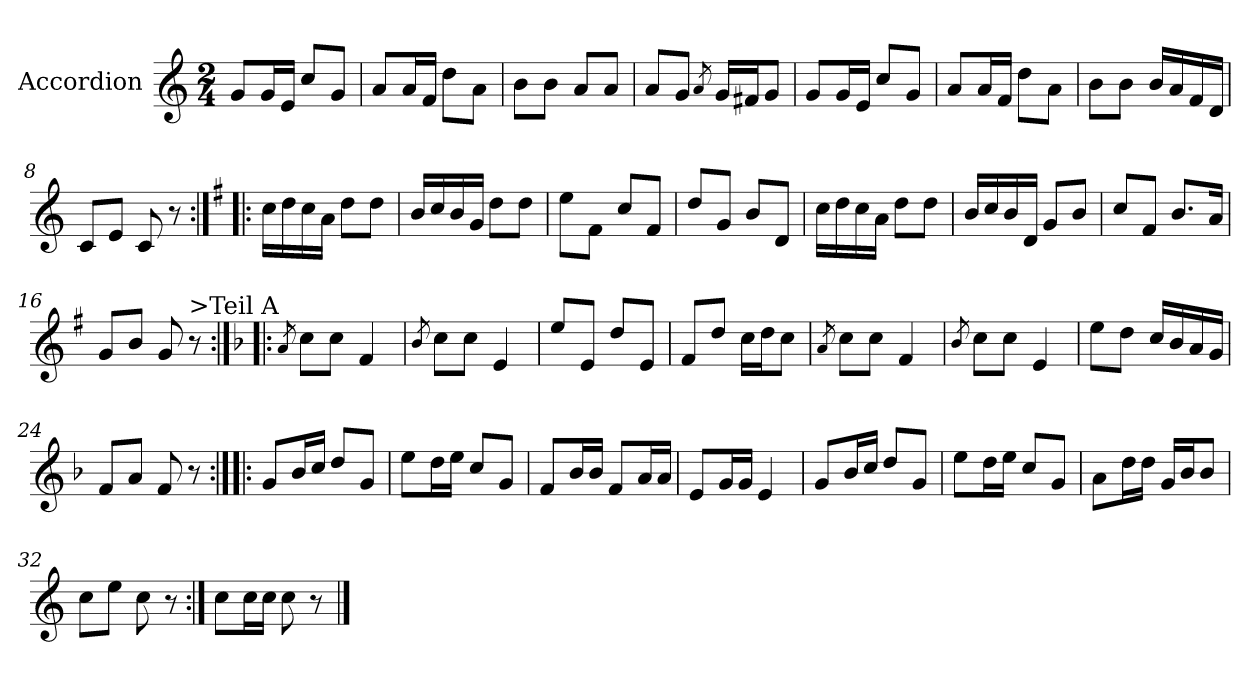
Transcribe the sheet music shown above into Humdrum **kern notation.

**kern
*part1
*staff1
*I"Accordion
*I'Acc
*clefG2
*ITrd-2c-3
*k[b-e-a-]
*M2/4
=1
8b-/L
16b-/L
16g/JJ
8ee-/L
8b-/J
=2
8cc/L
16cc/L
16a-/JJ
8ff\L
8cc\J
=3
8dd\L
8dd\J
8cc/L
8cc/J
=4
8cc/L
8b-/J
8qcc/
16b-/LL
16an/J
8b-/J
=5
8b-/L
16b-/L
16g/JJ
8ee-/L
8b-/J
=6
8cc/L
16cc/L
16a-/JJ
8ff\L
8cc\J
=7
8dd\L
8dd\J
16dd/LL
16cc/
16a-/
16f/JJ
=8
8e-/L
8g/J
8e-/
8r
!!LO:LB:g=z
=9:|!|:
*k[b-e-]
*B-:
16ee-\LL
16ff\
16ee-\
16cc\JJ
8ff\L
8ff\J
=10
16dd/LL
16ee-/
16dd/
16b-/JJ
8ff\L
8ff\J
=11
8gg\L
8a\J
8ee-/L
8a/J
=12
8ff/L
8b-/J
8dd/L
8f/J
=13
16ee-\LL
16ff\
16ee-\
16cc\JJ
8ff\L
8ff\J
=14
16dd/LL
16ee-/
16dd/
16f/JJ
8b-/L
8dd/J
=15
8ee-/L
8a/J
8.dd/L
16cc/Jk
=16
8b-/L
8dd/J
8b-/
!LO:TX:a:t=>Teil A
8r
!!LO:LB:g=z
=17:|!|:
*k[b-e-a-d-]
*A-:
8qcc/
8ee-\L
8ee-\J
4a-/
=18
8qdd-/
8ee-\L
8ee-\J
4g/
=19
8gg/L
8g/J
8ff/L
8g/J
=20
8a-/L
8ff/J
16ee-\LL
16ff\J
8ee-\J
=21
8qcc/
8ee-\L
8ee-\J
4a-/
=22
8qdd-/
8ee-\L
8ee-\J
4g/
=23
8gg\L
8ff\J
16ee-/LL
16dd-/
16cc/
16b-/JJ
=24
8a-/L
8cc/J
8a-/
8r
=25:|!|:
*k[b-e-a-]
*E-:
8b-/L
16dd/L
16ee-/JJ
8ff/L
8b-/J
!!LO:LB:g=z
=26
8gg\L
16ff\L
16gg\JJ
8ee-/L
8b-/J
=27
8a-/L
16dd/L
16dd/JJ
8a-/L
16cc/L
16cc/JJ
=28
8g/L
16b-/L
16b-/JJ
4g/
=29
8b-/L
16dd/L
16ee-/JJ
8ff/L
8b-/J
=30
8gg\L
16ff\L
16gg\JJ
8ee-/L
8b-/J
=31
8cc\L
16ff\L
16ff\JJ
16b-/LL
16dd/J
8dd/J
=32
8ee-\L
8gg\J
8ee-\
8r
=33:|!
8ee-\L
16ee-\L
16ee-\JJ
8ee-\
8r
==
*-
